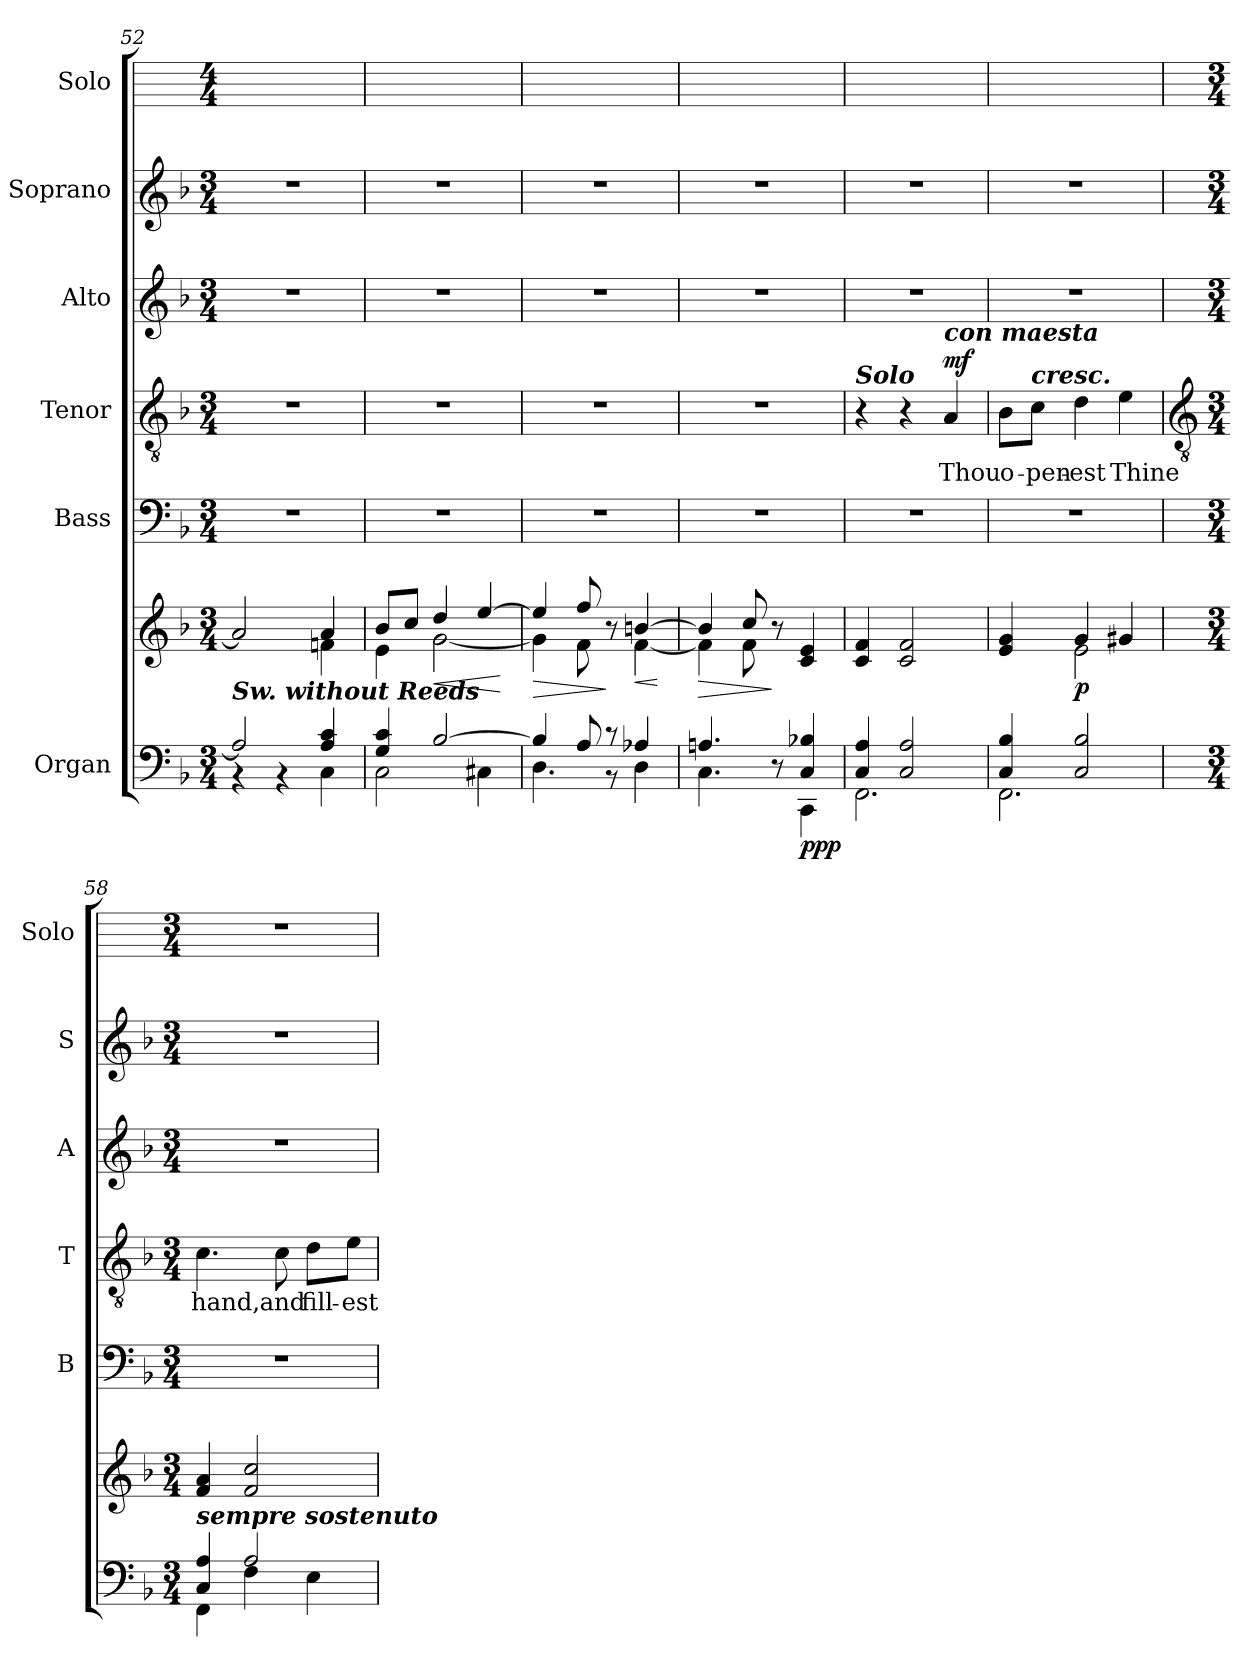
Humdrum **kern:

**kern	**kern	**dynam	**kern	**kern	**text	**dynam	**kern	**kern	**kern
*part6	*part6	*part6	*part5	*part4	*part4	*part4	*part3	*part2	*part1
*staff7	*staff6	*staff6/7	*staff5	*staff4	*staff4	*staff4	*staff3	*staff2	*staff1
*I"Organ	*	*	*I"Bass	*I"Tenor	*	*	*I"Alto	*I"Soprano	*I"Solo
*	*	*	*I'B	*I'T	*	*	*I'A	*I'S	*I'Solo
*clefF4	*clefG2	*	*clefF4	*clefGv2	*	*	*clefG2	*clefG2	*
*k[b-]	*k[b-]	*	*k[b-]	*k[b-]	*	*	*k[b-]	*k[b-]	*
*F:	*F:	*	*F:	*F:	*	*	*F:	*F:	*
*M3/4	*M3/4	*	*M3/4	*M3/4	*	*	*M3/4	*M3/4	*M4/4
=52	=52	=52	=52	=52	=52	=52	=52	=52	=52
*^	*^	*	*	*	*	*	*	*	*
!LO:TX:a:Bi:t=Sw. without Reeds	!	!	!	!	!	!	!	!	!	!	!
!	!	!	!	!	!LO:N:vis=1	!LO:N:vis=1	!	!	!LO:N:vis=1	!LO:N:vis=1	!
2A/]	4r	2a]	2ryy	.	2.r	2.r	.	.	2.r	2.r	2.r
.	4r	.	.	.	.	.	.	.	.	.	.
4A/ 4c/	4C\	4a	4fn\	.	.	.	.	.	.	.	.
=53	=53	=53	=53	=53	=53	=53	=53	=53	=53	=53	=53
!	!	!	!	!	!LO:N:vis=1	!LO:N:vis=1	!	!	!LO:N:vis=1	!LO:N:vis=1	!
4G/ 4c/	2C\	8b-/L	4e\	.	2.r	2.r	.	.	2.r	2.r	2.r
.	.	8cc/J	.	.	.	.	.	.	.	.	.
!	!	!	!	!LO:HP:b	!	!	!	!	!	!	!
[2B-/	.	4dd/	[2g\	<	.	.	.	.	.	.	.
.	4C#X\	[4ee/	.	.	.	.	.	.	.	.	.
*v	*v	*	*	*	*	*	*	*	*	*	*
*	*v	*v	*	*	*	*	*	*	*	*
.	.	[	.	.	.	.	.	.	.
=54	=54	=54	=54	=54	=54	=54	=54	=54	=54
*^	*^	*	*	*	*	*	*	*	*
!	!	!	!	!LO:HP:b	!LO:N:vis=1	!LO:N:vis=1	!	!	!LO:N:vis=1	!LO:N:vis=1	!
4B-/]	4.D\	4ee/]	4g\]	>	2.r	2.r	.	.	2.r	2.r	2.r
8A/	.	8ff/	8f\	.	.	.	.	.	.	.	.
8r	8r	8r	8ryy	]	.	.	.	.	.	.	.
!	!	!	!	!LO:HP:b	!	!	!	!	!	!	!
4A-X/	4D\	[4bn/	[4f\	<	.	.	.	.	.	.	.
*v	*v	*	*	*	*	*	*	*	*	*	*
*	*v	*v	*	*	*	*	*	*	*	*
.	.	[	.	.	.	.	.	.	.
=55	=55	=55	=55	=55	=55	=55	=55	=55	=55
*^	*^	*	*	*	*	*	*	*	*
!	!	!	!	!LO:HP:b	!LO:N:vis=1	!LO:N:vis=1	!	!	!LO:N:vis=1	!LO:N:vis=1	!
4.An/	4.C\	4b/]	4f\]	>	2.r	2.r	.	.	2.r	2.r	2.r
.	.	8cc/	8f\	.	.	.	.	.	.	.	.
8r	8ryy	8r	4.ryy	]	.	.	.	.	.	.	.
!	!	!	!	!LO:DY:b=2	!	!	!	!	!	!	!
!	!	!	!	!LO:DY:n=1:b=2	!	!	!	!	!	!	!
!	!	!	!	!LO:DY:n=2:b	!	!	!	!	!	!	!
4C/ 4B-X/	4CC\	4c 4e	.	p p p	.	.	.	.	.	.	.
=56	=56	=56	=56	=56	=56	=56	=56	=56	=56	=56	=56
!	!	!	!	!	!	!LO:TX:a:Bi:t=Solo	!	!	!	!	!
!	!	!	!	!	!LO:N:vis=1	!	!	!	!LO:N:vis=1	!LO:N:vis=1	!
4C/ 4A/	2.FF\	4c 4f	2.ryy	.	2.r	4r	.	.	2.r	2.r	2.r
2C/ 2A/	.	2c 2f	.	.	.	4r	.	.	.	.	.
!	!	!	!	!	!	!LO:TX:a:Bi:t=con maesta	!	!	!	!	!
!	!	!	!	!	!	!	!LO:LY:b	!LO:DY:b	!	!	!
.	.	.	.	.	.	4A	Thou	mf	.	.	.
=57	=57	=57	=57	=57	=57	=57	=57	=57	=57	=57	=57
!	!	!	!	!	!LO:N:vis=1	!	!LO:LY:b	!	!LO:N:vis=1	!LO:N:vis=1	!
4C/ 4B-/	2.FF\	4e 4g	4ryy	.	2.r	8B-\L	o-	.	2.r	2.r	2.r
!	!	!	!	!	!	!LO:TX:a:Bi:t=cresc.	!	!	!	!	!
!	!	!	!	!	!	!	!LO:LY:b	!	!	!	!
.	.	.	.	.	.	8c\J	-pen-	.	.	.	.
!	!	!	!	!LO:DY:b	!	!	!LO:LY:b	!	!	!	!
2C/ 2B-/	.	4g	2e\	p	.	4d	-est	.	.	.	.
!	!	!	!	!	!	!	!LO:LY:b	!	!	!	!
.	.	4g#X	.	.	.	4e	Thine	.	.	.	.
!!LO:LB:g=z
=58	=58	=58	=58	=58	=58	=58	=58	=58	=58	=58	=58
*	*	*	*	*	*	*clefGv2	*	*	*	*	*
*M3/4	*	*M3/4	*	*	*M3/4	*M3/4	*	*	*M3/4	*M3/4	*M3/4
!LO:TX:a:Bi:t=sempre sostenuto	!	!	!	!	!	!	!	!	!	!	!
!	!	!	!	!	!	!	!LO:LY:b	!	!	!	!
4C/ 4A/	4FF\	4f 4a	2ryy	.	2.r	4.c	hand,	.	2.r	2.r	2.r
2A/	4F\	2f 2cc	.	.	.	.	.	.	.	.	.
!	!	!	!	!	!	!	!LO:LY:b	!	!	!	!
.	.	.	.	.	.	8c	and	.	.	.	.
!	!	!	!	!	!	!	!LO:LY:b	!	!	!	!
.	4E\	.	8ryy	.	.	8d\L	fill-	.	.	.	.
!	!	!	!	!	!	!	!LO:LY:b	!	!	!	!
.	.	.	8ryy	.	.	8e\J	-est	.	.	.	.
*v	*v	*	*	*	*	*	*	*	*	*	*
*	*v	*v	*	*	*	*	*	*	*	*
=	=	=	=	=	=	=	=	=	=
*-	*-	*-	*-	*-	*-	*-	*-	*-	*-
